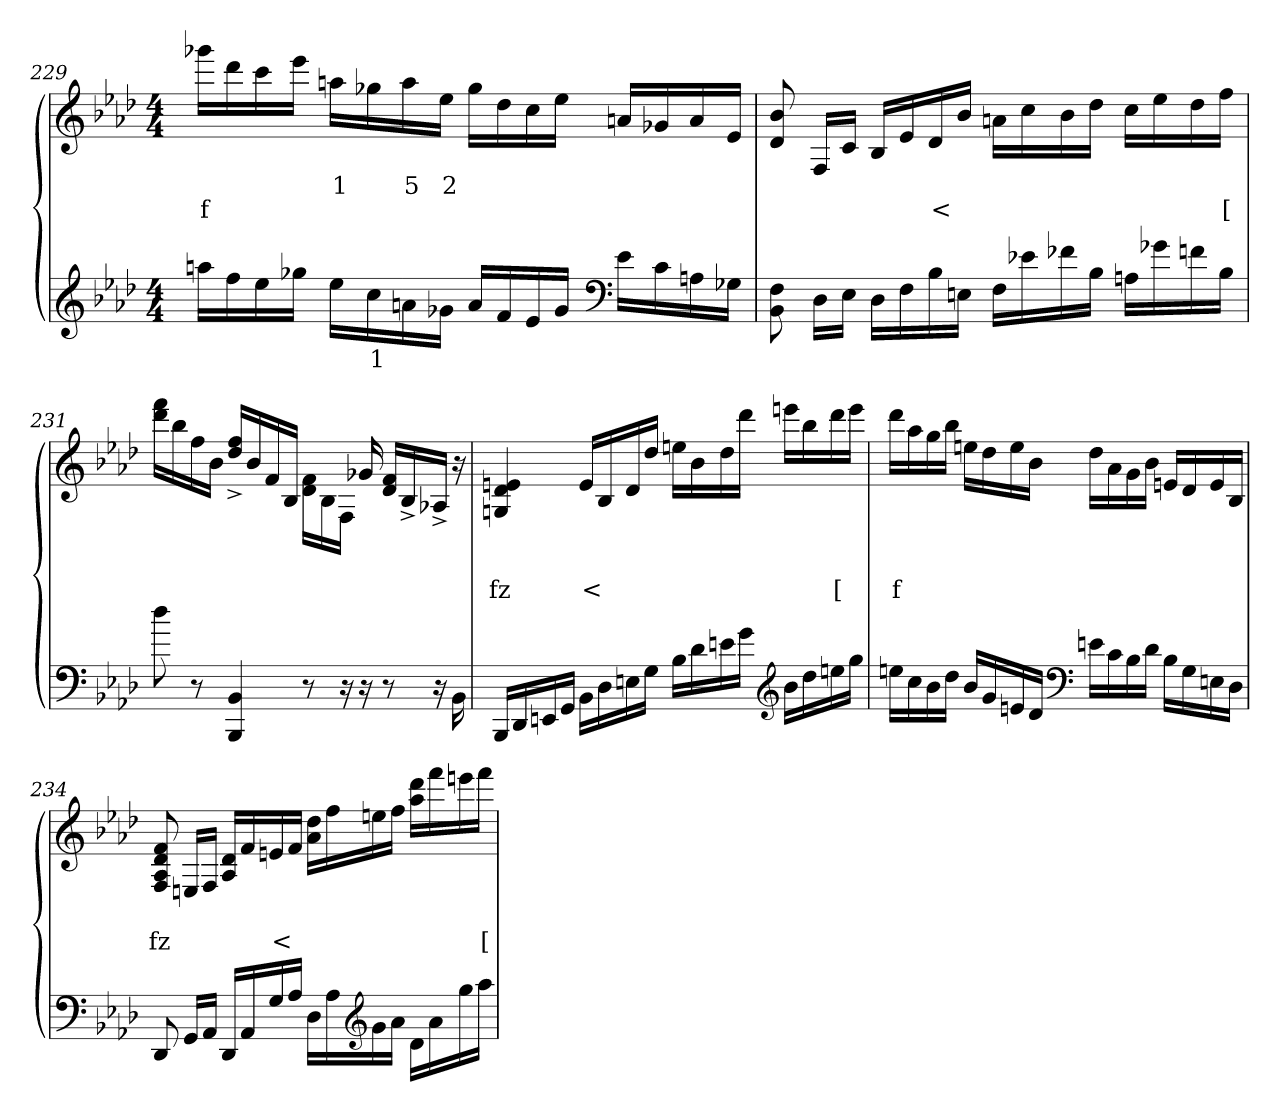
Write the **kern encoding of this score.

**kern	**text	**kern	**text	**text
*part2	*part2	*part1	*part1	*part1
*staff2	*staff2	*staff1	*staff1	*staff1
*clefG2	*	*clefG2	*	*
*k[b-e-a-d-]	*	*k[b-e-a-d-]	*	*
*M4/4	*	*M4/4	*	*
=229	=229	=229	=229	=229
16aanLL	.	16ggg-XLL	.	f
16ff	.	16ddd-	.	.
16ee-	.	16ccc	.	.
16gg-XJJ	.	16eee-JJ	.	.
16ee-LL	.	16aanLL	1	.
16cc	1	16gg-	.	.
16an	.	16aa	5	.
16g-JJ	.	16ee-JJ	2	.
16aLL	.	16gg-LL	.	.
16f	.	16dd-	.	.
16e-	.	16cc	.	.
16g-JJ	.	16ee-JJ	.	.
*clefF4	*	*	*	*
16e-LL	.	16anLL	.	.
16c	.	16g-	.	.
16An	.	16a	.	.
16G-JJ	.	16e-JJ	.	.
=230	=230	=230	=230	=230
8F 8BB-	.	8b- 8d-	.	.
16D-LL	.	16FLL	.	.
16E-JJ	.	16cJJ	.	.
16D-LL	.	16B-LL	.	.
16F	.	16e-	.	.
16B-	.	16d-	.	<
16EnJJ	.	16b-JJ	.	.
16FLL	.	16anLL	.	.
16e-X	.	16cc	.	.
16f-X	.	16b-	.	.
16B-JJ	.	16dd-JJ	.	.
16AnLL	.	16ccLL	.	.
16g-X	.	16ee-	.	.
16fn	.	16dd-	.	.
16B-JJ	.	16ffJJ	.	[
=231	=231	=231	=231	=231
8dd-	.	16fff 16ddd-LL	.	.
.	.	16bb-	.	.
8r	.	16ff	.	.
.	.	16b-JJ	.	.
4BB- 4BBB-	.	16ff^> 16dd-^>LL	.	.
.	.	16b-	.	.
.	.	16f	.	.
.	.	16B-JJ	.	.
8r	.	16f\ 16d-\LL	.	.
.	.	16B-\	.	.
16r	.	16F/JJ	.	.
16r	.	16g-X	.	.
8r	.	16f\ 16d-\LL	.	.
.	.	16B-^>/	.	.
16r	.	16A-X^>/JJ	.	.
16BB-\	.	16r	.	.
=232	=232	=232	=232	=232
16BBB-LL	.	4en 4d- 4Gn	.	fz
16DD-	.	.	.	.
16EEn	.	.	.	.
16GGJJ	.	.	.	.
16BB-LL	.	16eLL	.	<
16D-	.	16B-	.	.
16En	.	16d-	.	.
16GJJ	.	16dd-JJ	.	.
16B-LL	.	16eenLL	.	.
16d-	.	16b-	.	.
16en	.	16dd-	.	.
16gJJ	.	16ddd-JJ	.	.
*clefG2	*	*	*	*
16b-LL	.	16eeenLL	.	.
16dd-	.	16bb-	.	.
16een	.	16ddd-	.	[
16ggJJ	.	16eeeJJ	.	.
=233	=233	=233	=233	=233
16eenLL	.	16ddd-LL	.	f
16cc	.	16aa-	.	.
16b-	.	16gg	.	.
16dd-JJ	.	16bb-JJ	.	.
16b-LL	.	16eenLL	.	.
16g	.	16dd-	.	.
16en	.	16ee	.	.
16d-JJ	.	16b-JJ	.	.
*clefF4	*	*	*	*
16enLL	.	16dd-LL	.	.
16c	.	16a-	.	.
16B-	.	16g	.	.
16d-JJ	.	16b-JJ	.	.
16B-LL	.	16enLL	.	.
16G	.	16d-	.	.
16En	.	16e	.	.
16D-JJ	.	16B-JJ	.	.
=234	=234	=234	=234	=234
8DD-	.	8f 8d- 8A- 8F	.	fz
16GGLL	.	16EnLL	.	.
16AA-JJ	.	16FJJ	.	.
16DD-LL	.	16d- 16A-LL	.	.
16AA-	.	16f	.	.
16G	.	16en	.	<
16A-JJ	.	16fJJ	.	.
16D-LL	.	16dd- 16a-LL	.	.
16A-	.	16ff	.	.
*clefG2	*	*	*	*
16g	.	16een	.	.
16a-JJ	.	16ffJJ	.	.
16d-LL	.	16ddd- 16aa-LL	.	.
16a-	.	16fff	.	.
16gg	.	16eeen	.	.
16aa-JJ	.	16fffJJ	.	[
=	=	=	=	=
*-	*-	*-	*-	*-
